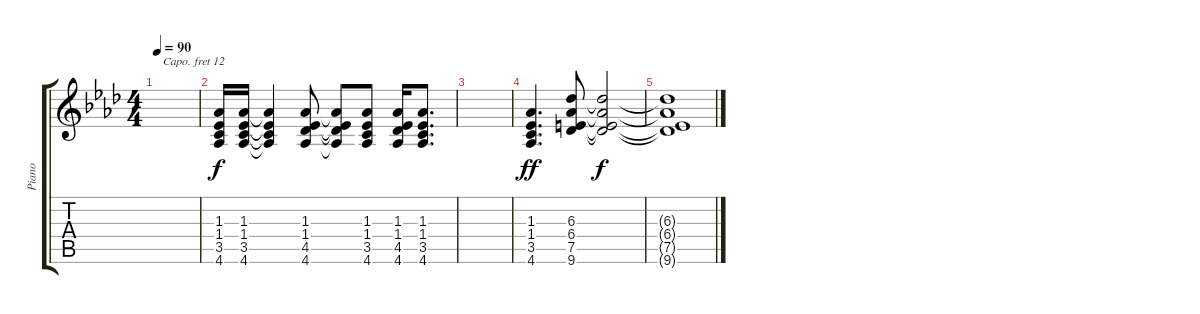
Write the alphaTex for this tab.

\track ("Piano" "Piano") {instrument acousticgrandpiano}
\staff {score tabs}
\capo 12
\tuning (E4 B3 G3 D3 A2 E2) {hide}
\ts (4 4)
\tempo 90
\clef g2
\ks ab
|
(1.3 1.4 3.5 4.6).16 (1.3 1.4 3.5 4.6).16 (1.3{t} 1.4{t} 3.5{t} 4.6{t}).4 (1.3 1.4 4.5 4.6).8 (1.3{t} 1.4{t} 4.5{t} 4.6{t}).8 (1.3 1.4 3.5 4.6).8 (1.3 1.4 4.5 4.6).16 (1.3 1.4 3.5 4.6).8{d} |
|
(1.3 1.4 3.5 4.6).4{d dy ff} (6.3 6.4 7.5 9.6).8 (6.3{t} 6.4{t} 7.5{t} 9.6{t}).2{dy f} |
(6.3{t} 6.4{t} 7.5{t} 9.6{t}).1
